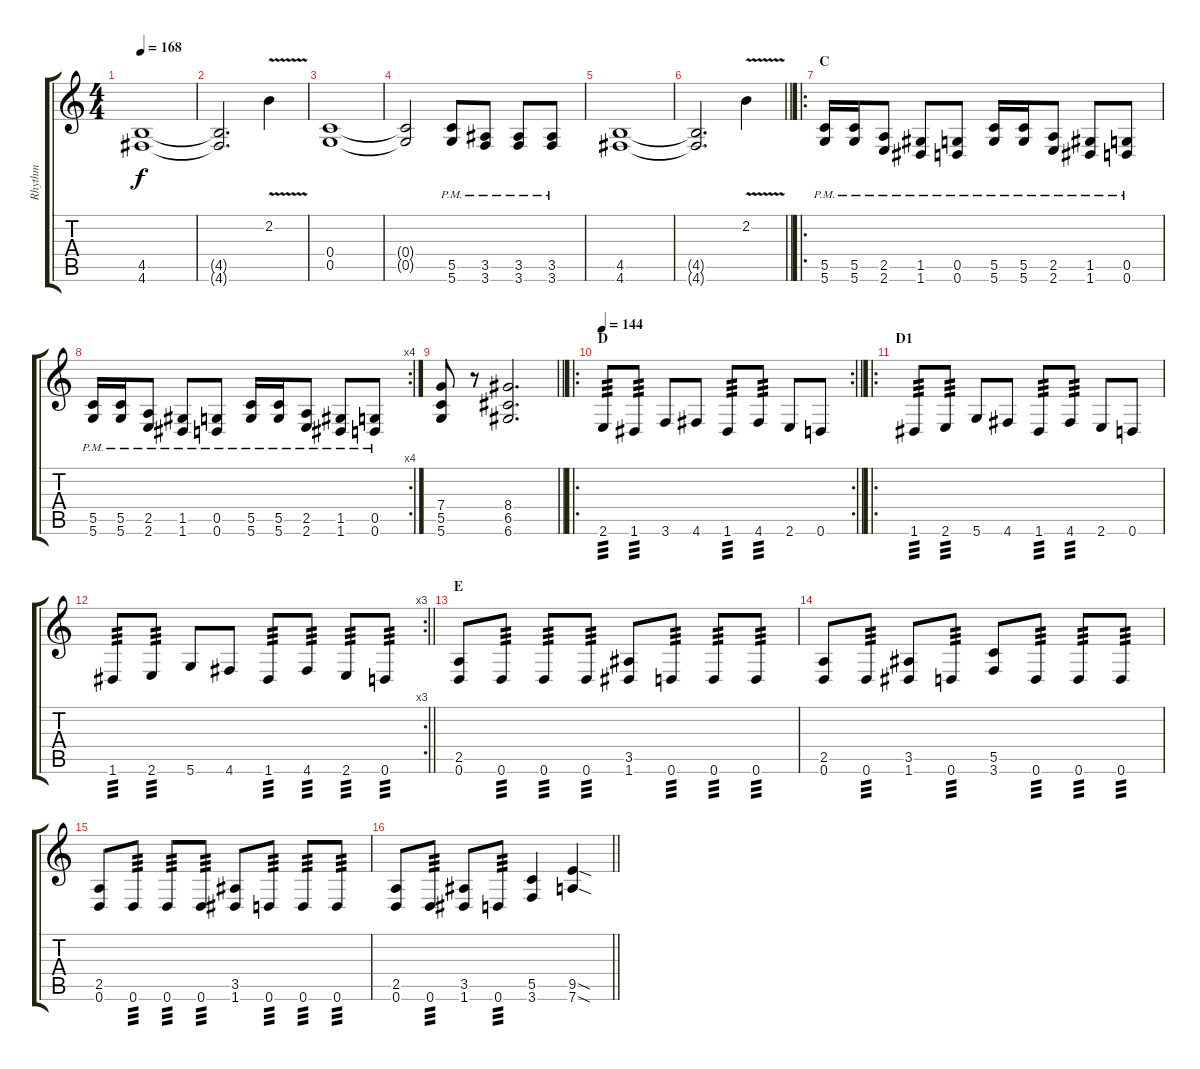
\track ("Rhythm" "Rhythm") {instrument distortionguitar}
\staff {score tabs}
\tuning (D4 A3 F3 C3 G2 D2) {hide}
\ts (4 4)
\section ("" "")
\tempo 168
\clef g2
\ks c
(4.5 4.6).1{dy f} |
(4.5{t} 4.6{t}).2{d} 2.2{v}.4 |
(0.4 0.5).1 |
(0.4{t} 0.5{t}).2 (5.5{pm} 5.6{pm}).8 (3.5{pm} 3.6{pm}).8 (3.5{pm} 3.6{pm}).8 (3.5{pm} 3.6{pm}).8 |
(4.5 4.6).1 |
\barLineRight lightlight
(4.5{t} 4.6{t}).2{d} 2.2{v}.4 |
\ro
\section ("" "C")
(5.5{pm} 5.6{pm}).16 (5.5{pm} 5.6{pm}).16 (2.5{pm} 2.6{pm}).8 (1.5{pm} 1.6{pm}).8 (0.5{pm} 0.6{pm}).8 (5.5{pm} 5.6{pm}).16 (5.5{pm} 5.6{pm}).16 (2.5{pm} 2.6{pm}).8 (1.5{pm} 1.6{pm}).8 (0.5{pm} 0.6{pm}).8 |
\rc 4
(5.5{pm} 5.6{pm}).16 (5.5{pm} 5.6{pm}).16 (2.5{pm} 2.6{pm}).8 (1.5{pm} 1.6{pm}).8 (0.5{pm} 0.6{pm}).8 (5.5{pm} 5.6{pm}).16 (5.5{pm} 5.6{pm}).16 (2.5{pm} 2.6{pm}).8 (1.5{pm} 1.6{pm}).8 (0.5{pm} 0.6{pm}).8 |
\barLineRight lightlight
(7.4 5.5 5.6).8 r.8 (8.4 6.5 6.6).2{d} |
\ro
\rc 2
\section ("" "D")
\tempo 144
\barLineRight lightlight
2.6.8{tp 3} 1.6.8{tp 3} 3.6.8 4.6.8 1.6.8{tp 3} 4.6.8{tp 3} 2.6.8 0.6.8 |
\ro
\section ("" "D1")
1.6.8{tp 3} 2.6.8{tp 3} 5.6.8 4.6.8 1.6.8{tp 3} 4.6.8{tp 3} 2.6.8 0.6.8 |
\rc 3
\barLineRight lightlight
1.6.8{tp 3} 2.6.8{tp 3} 5.6.8 4.6.8 1.6.8{tp 3} 4.6.8{tp 3} 2.6.8{tp 3} 0.6.8{tp 3} |
\section ("" "E")
(2.5 0.6).8 0.6.8{tp 3} 0.6.8{tp 3} 0.6.8{tp 3} (3.5 1.6).8 0.6.8{tp 3} 0.6.8{tp 3} 0.6.8{tp 3} |
(2.5 0.6).8 0.6.8{tp 3} (3.5 1.6).8 0.6.8{tp 3} (5.5 3.6).8 0.6.8{tp 3} 0.6.8{tp 3} 0.6.8{tp 3} |
(2.5 0.6).8 0.6.8{tp 3} 0.6.8{tp 3} 0.6.8{tp 3} (3.5 1.6).8 0.6.8{tp 3} 0.6.8{tp 3} 0.6.8{tp 3} |
\barLineRight lightlight
(2.5 0.6).8 0.6.8{tp 3} (3.5 1.6).8 0.6.8{tp 3} (5.5 3.6).4 (9.5{sod} 7.6{sod}).4
